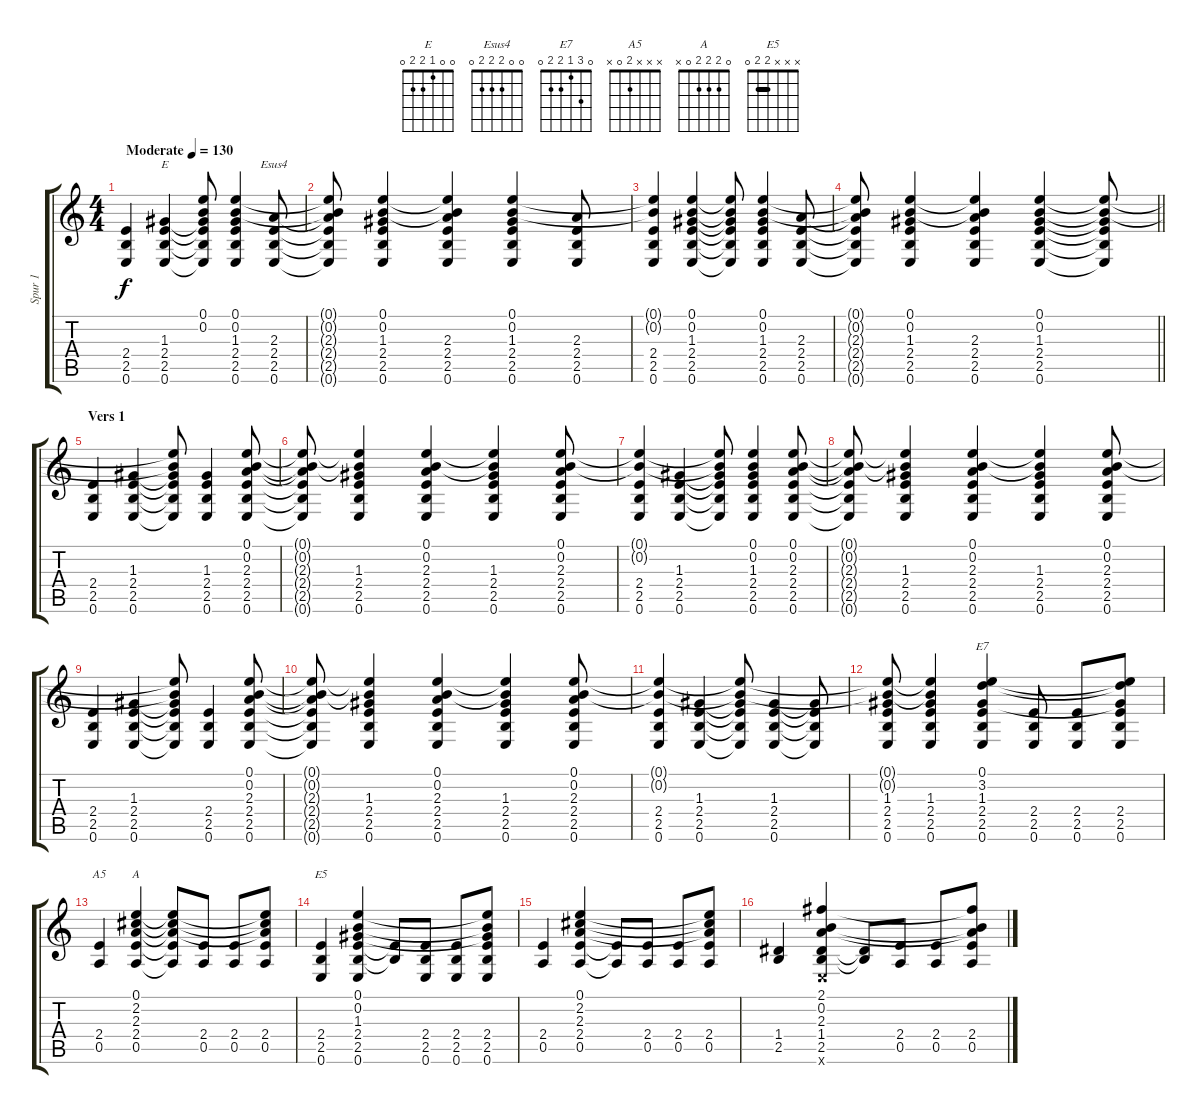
\track ("Spur 1" "Spur 1") {instrument acousticguitarnylon}
\staff {score tabs}
\tuning (E4 B3 G3 D3 A2 E2) {hide}
\chord ("E" 0 0 1 2 2 0)
\chord ("Esus4" 0 0 2 2 2 0)
\chord ("E7" 0 3 1 2 2 0)
\chord ("A5" x x x 2 0 x)
\chord ("A" 0 2 2 2 0 x)
\chord ("E5" x x x 2 2 0) {barre 2}
\ts (4 4)
\tempo (130 "Moderate")
\clef g2
\ks c
(2.4 2.5 0.6).4{dy f instrument acousticguitarnylon} (1.3 2.4 2.5 0.6).4{ch "E"} (0.1 0.2 1.3{t} 2.4{t} 2.5{t} 0.6{t}).8 (0.1 0.2 1.3 2.4 2.5 0.6).4 (2.3 2.4 2.5 0.6).8{ch "Esus4"} |
(0.1{t} 0.2{t} 2.3{t} 2.4{t} 2.5{t} 0.6{t}).8 (0.1 0.2 1.3 2.4 2.5 0.6).4 (0.1{t} 0.2{t} 2.3 2.4 2.5 0.6).4 (0.1 0.2 1.3 2.4 2.5 0.6).4 (2.3 2.4 2.5 0.6).8 |
(0.1{t} 0.2{t} 2.4 2.5 0.6).4 (0.1 0.2 1.3 2.4 2.5 0.6).4 (0.1{t} 0.2{t} 1.3{t} 2.4{t} 2.5{t} 0.6{t}).8 (0.1 0.2 1.3 2.4 2.5 0.6).4 (2.3 2.4 2.5 0.6).8 |
\barLineRight lightlight
(0.1{t} 0.2{t} 2.3{t} 2.4{t} 2.5{t} 0.6{t}).8 (0.1 0.2 1.3 2.4 2.5 0.6).4 (0.1{t} 0.2{t} 2.3 2.4 2.5 0.6).4 (0.1 0.2 1.3 2.4 2.5 0.6).4 (0.1{t} 0.2{t} 1.3{t} 2.4{t} 2.5{t} 0.6{t}).8 |
\section ("" "Vers 1")
(2.4 2.5 0.6).4 (1.3 2.4 2.5 0.6).4 (0.1{t} 0.2{t} 1.3{t} 2.4{t} 2.5{t} 0.6{t}).8 (1.3 2.4 2.5 0.6).4 (0.1 0.2 2.3 2.4 2.5 0.6).8 |
(0.1{t} 0.2{t} 2.3{t} 2.4{t} 2.5{t} 0.6{t}).8 (0.1{t} 0.2{t} 1.3 2.4 2.5 0.6).4 (0.1 0.2 2.3 2.4 2.5 0.6).4 (0.1{t} 0.2{t} 1.3 2.4 2.5 0.6).4 (0.1 0.2 2.3 2.4 2.5 0.6).8 |
(0.1{t} 0.2{t} 2.4 2.5 0.6).4 (1.3 2.4 2.5 0.6).4 (0.1{t} 0.2{t} 1.3{t} 2.4{t} 2.5{t} 0.6{t}).8 (0.1 0.2 1.3 2.4 2.5 0.6).4 (0.1 0.2 2.3 2.4 2.5 0.6).8 |
(0.1{t} 0.2{t} 2.3{t} 2.4{t} 2.5{t} 0.6{t}).8 (0.1{t} 0.2{t} 1.3 2.4 2.5 0.6).4 (0.1 0.2 2.3 2.4 2.5 0.6).4 (0.1{t} 0.2{t} 1.3 2.4 2.5 0.6).4 (0.1 0.2 2.3 2.4 2.5 0.6).8 |
(2.4 2.5 0.6).4 (1.3 2.4 2.5 0.6).4 (0.1{t} 0.2{t} 1.3{t} 2.4{t} 2.5{t} 0.6{t}).8 (2.4 2.5 0.6).4 (0.1 0.2 2.3 2.4 2.5 0.6).8 |
(0.1{t} 0.2{t} 2.3{t} 2.4{t} 2.5{t} 0.6{t}).8 (0.1{t} 0.2{t} 1.3 2.4 2.5 0.6).4 (0.1 0.2 2.3 2.4 2.5 0.6).4 (0.1{t} 0.2{t} 1.3 2.4 2.5 0.6).4 (0.1 0.2 2.3 2.4 2.5 0.6).8 |
(0.1{t} 0.2{t} 2.4 2.5 0.6).4 (1.3 2.4 2.5 0.6).4 (0.1{t} 0.2{t} 1.3{t} 2.4{t} 2.5{t} 0.6{t}).8 (1.3 2.4 2.5 0.6).4 (1.3{t} 2.4{t} 2.5{t} 0.6{t}).8 |
(0.1{t} 0.2{t} 1.3 2.4 2.5 0.6).8 (0.1{t} 0.2{t} 1.3 2.4 2.5 0.6).4 (0.1 3.2 1.3 2.4 2.5 0.6).4{ch "E7"} (2.4 2.5 0.6).8 (2.4 2.5 0.6).8 (0.1{t} 3.2{t} 1.3{t} 2.4 2.5 0.6).8 |
(2.4 0.5).4{ch "A5"} (0.1 2.2 2.3 2.4 0.5).4{ch "A"} (0.1{t} 2.2{t} 2.3{t} 2.4{t} 0.5{t}).8 (2.4 0.5).8 (2.4 0.5).8 (0.1{t} 2.2{t} 2.3{t} 2.4 0.5).8 |
(2.4 2.5 0.6).4{ch "E5"} (0.1 0.2 1.3 2.4 2.5 0.6).4 (2.4{t} 2.5{t}).8 (2.4 2.5 0.6).8 (2.4 2.5 0.6).8 (0.1{t} 0.2{t} 1.3{t} 2.4 2.5 0.6).8 |
(2.4 0.5).4 (0.1 2.2 2.3 2.4 0.5).4 (2.4{t} 0.5{t}).8 (2.4 0.5).8 (2.4 0.5).8 (0.1{t} 2.2{t} 2.3{t} 2.4 0.5).8 |
(1.4 2.5).4 (2.1 0.2 2.3 1.4 2.5 0.6{x}).4 (1.4{t} 2.5{t}).8 (2.4 0.5).8 (2.4 0.5).8 (2.1{t} 0.2{t} 2.3{t} 2.4 0.5).8
